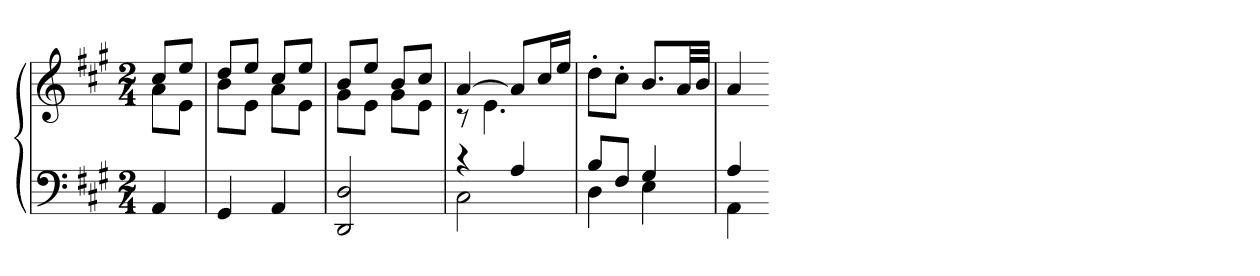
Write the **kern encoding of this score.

**kern	**kern
*part1	*part1
*staff2	*staff1
*clefF4	*clefG2
*k[f#c#g#]	*k[f#c#g#]
*A:	*A:
*M2/4	*M2/4
=	=
*	*^
4AA	8cc#L	8aL
.	8eeJ	8eJ
=	=	=
4GG#	8ddL	8bL
.	8eeJ	8eJ
4AA	8cc#L	8aL
.	8eeJ	8eJ
=	=	=
2DD 2D	8bL	8g#L
.	8eeJ	8eJ
.	8bL	8g#L
.	8cc#J	8eJ
=	=	=
*^	*	*
4r	2C#	[4a	8r
.	.	.	4.e
4A	.	8aL]	.
.	.	16cc#L	.
.	.	16eeJJ	.
*	*	*v	*v
=	=	=
8BL	4D	8dd'L
8F#J	.	8cc#'J
4G#	4E	8.bL
.	.	32aLL
.	.	32bJJJ
=	=	=
4A	4AA	4a
*v	*v	*
=-	=-
*-	*-
